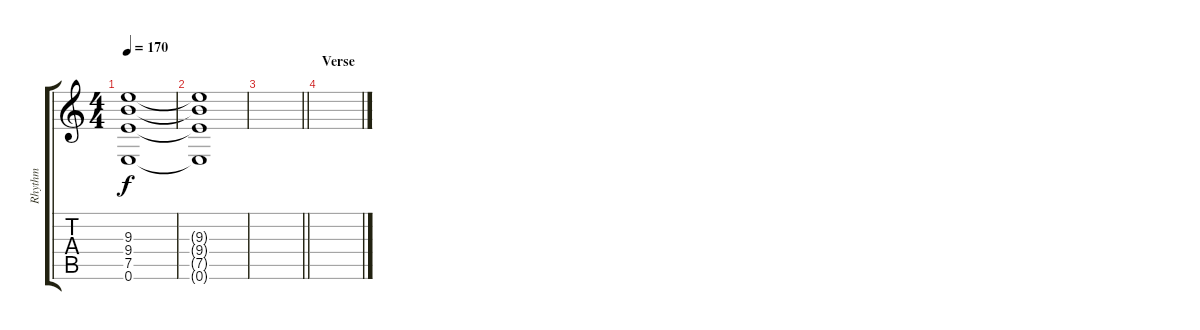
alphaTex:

\track ("Rhythm" "Rhythm") {instrument distortionguitar}
\staff {score tabs}
\tuning (E4 B3 G3 D3 A2 E2) {hide}
\ts (4 4)
\tempo 170
\clef g2
\ks c
(9.3{t} 9.4{t} 7.5{t} 0.6{t}).1{dy f} |
(9.3{t} 9.4{t} 7.5{t} 0.6{t}).1 |
\barLineRight lightlight
|
\section ("" "Verse")
